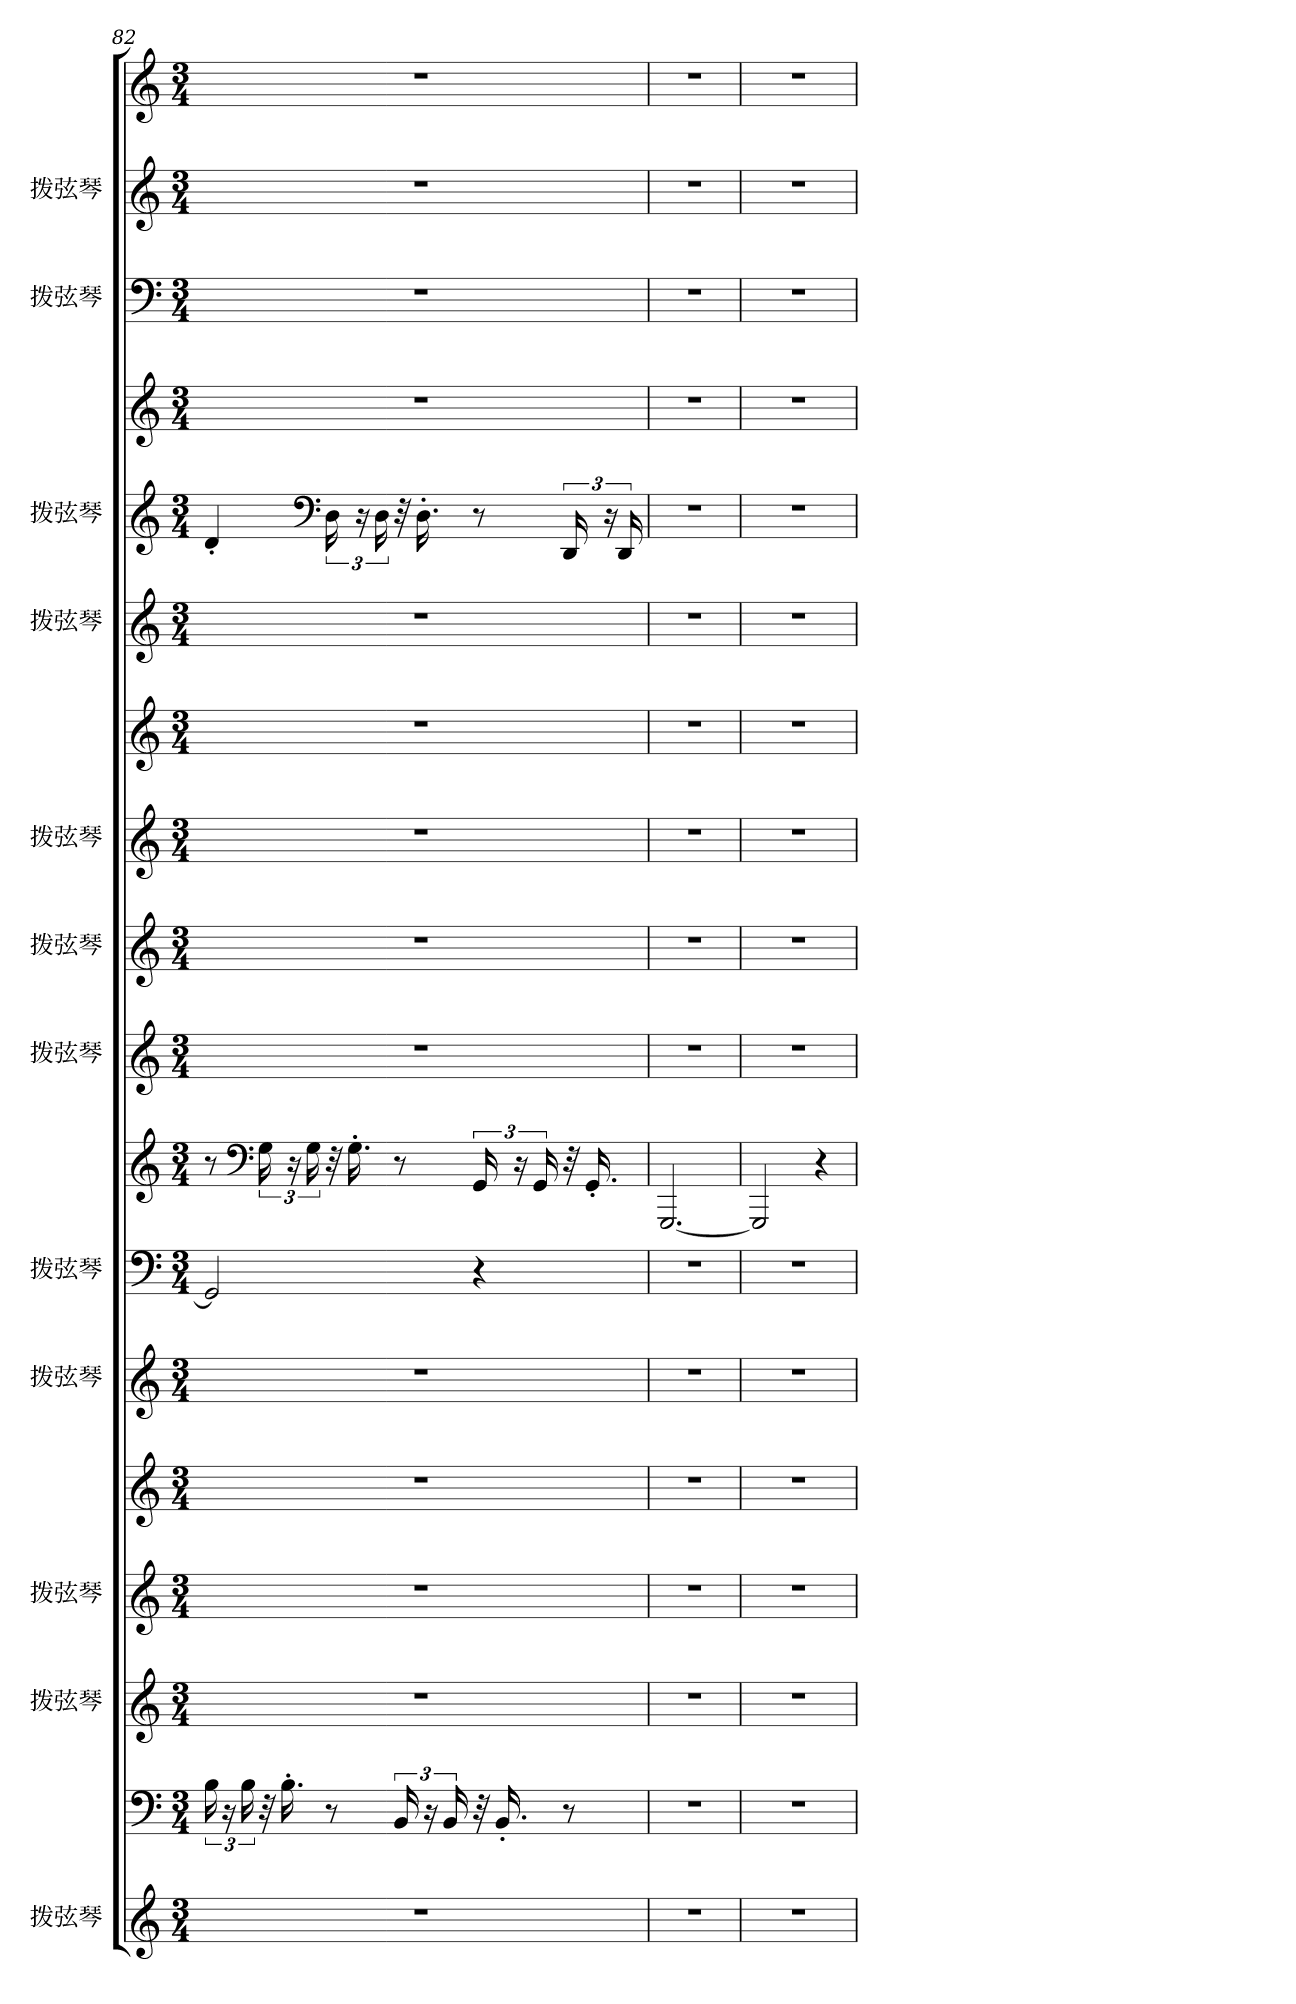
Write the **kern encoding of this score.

**kern	**kern	**kern	**kern	**kern	**kern	**kern	**kern	**kern	**kern	**kern	**kern	**kern	**kern	**kern	**kern	**kern	**kern
*part12	*part12	*part11	*part10	*part10	*part9	*part8	*part8	*part7	*part6	*part5	*part5	*part4	*part3	*part3	*part2	*part1	*part1
*staff18	*staff17	*staff16	*staff15	*staff14	*staff13	*staff12	*staff11	*staff10	*staff9	*staff8	*staff7	*staff6	*staff5	*staff4	*staff3	*staff2	*staff1
*I"拨弦琴	*	*I"拨弦琴	*I"拨弦琴	*	*I"拨弦琴	*I"拨弦琴	*	*I"拨弦琴	*I"拨弦琴	*I"拨弦琴	*	*I"拨弦琴	*I"拨弦琴	*	*I"拨弦琴	*I"拨弦琴	*
!!LO:PB:g=z
*clefG2	*clefF4	*clefG2	*clefG2	*clefG2	*clefG2	*clefF4	*clefG2	*clefG2	*clefG2	*clefG2	*clefG2	*clefG2	*clefG2	*clefG2	*clefF4	*clefG2	*clefG2
*k[]	*k[]	*k[]	*k[]	*k[]	*k[]	*k[]	*k[]	*k[]	*k[]	*k[]	*k[]	*k[]	*k[]	*k[]	*k[]	*k[]	*k[]
*M3/4	*M3/4	*M3/4	*M3/4	*M3/4	*M3/4	*M3/4	*M3/4	*M3/4	*M3/4	*M3/4	*M3/4	*M3/4	*M3/4	*M3/4	*M3/4	*M3/4	*M3/4
=82	=82	=82	=82	=82	=82	=82	=82	=82	=82	=82	=82	=82	=82	=82	=82	=82	=82
2.r	24B\	2.r	2.r	2.r	2.r	2GG/]	8r	2.r	2.r	2.r	2.r	2.r	4d'/	2.r	2.r	2.r	2.r
.	24r	.	.	.	.	.	.	.	.	.	.	.	.	.	.	.	.
.	24B\	.	.	.	.	.	.	.	.	.	.	.	.	.	.	.	.
*	*	*	*	*	*	*	*clefF4	*	*	*	*	*	*	*	*	*	*
.	32r	.	.	.	.	.	24G\	.	.	.	.	.	.	.	.	.	.
.	16.B'\	.	.	.	.	.	.	.	.	.	.	.	.	.	.	.	.
.	.	.	.	.	.	.	24r	.	.	.	.	.	.	.	.	.	.
.	.	.	.	.	.	.	24G\	.	.	.	.	.	.	.	.	.	.
*	*	*	*	*	*	*	*	*	*	*	*	*	*clefF4	*	*	*	*
.	8r	.	.	.	.	.	32r	.	.	.	.	.	24D\	.	.	.	.
.	.	.	.	.	.	.	16.G'\	.	.	.	.	.	.	.	.	.	.
.	.	.	.	.	.	.	.	.	.	.	.	.	24r	.	.	.	.
.	.	.	.	.	.	.	.	.	.	.	.	.	24D\	.	.	.	.
.	24BB/	.	.	.	.	.	8r	.	.	.	.	.	32r	.	.	.	.
.	.	.	.	.	.	.	.	.	.	.	.	.	16.D'\	.	.	.	.
.	24r	.	.	.	.	.	.	.	.	.	.	.	.	.	.	.	.
.	24BB/	.	.	.	.	.	.	.	.	.	.	.	.	.	.	.	.
.	32r	.	.	.	.	4r	24GG/	.	.	.	.	.	8r	.	.	.	.
.	16.BB'/	.	.	.	.	.	.	.	.	.	.	.	.	.	.	.	.
.	.	.	.	.	.	.	24r	.	.	.	.	.	.	.	.	.	.
.	.	.	.	.	.	.	24GG/	.	.	.	.	.	.	.	.	.	.
.	8r	.	.	.	.	.	32r	.	.	.	.	.	24DD/	.	.	.	.
.	.	.	.	.	.	.	16.GG'/	.	.	.	.	.	.	.	.	.	.
.	.	.	.	.	.	.	.	.	.	.	.	.	24r	.	.	.	.
.	.	.	.	.	.	.	.	.	.	.	.	.	24DD/	.	.	.	.
=83	=83	=83	=83	=83	=83	=83	=83	=83	=83	=83	=83	=83	=83	=83	=83	=83	=83
2.r	2.r	2.r	2.r	2.r	2.r	2.r	[2.GGG/	2.r	2.r	2.r	2.r	2.r	2.r	2.r	2.r	2.r	2.r
=84	=84	=84	=84	=84	=84	=84	=84	=84	=84	=84	=84	=84	=84	=84	=84	=84	=84
2.r	2.r	2.r	2.r	2.r	2.r	2.r	2GGG/]	2.r	2.r	2.r	2.r	2.r	2.r	2.r	2.r	2.r	2.r
.	.	.	.	.	.	.	4r	.	.	.	.	.	.	.	.	.	.
=	=	=	=	=	=	=	=	=	=	=	=	=	=	=	=	=	=
*-	*-	*-	*-	*-	*-	*-	*-	*-	*-	*-	*-	*-	*-	*-	*-	*-	*-
